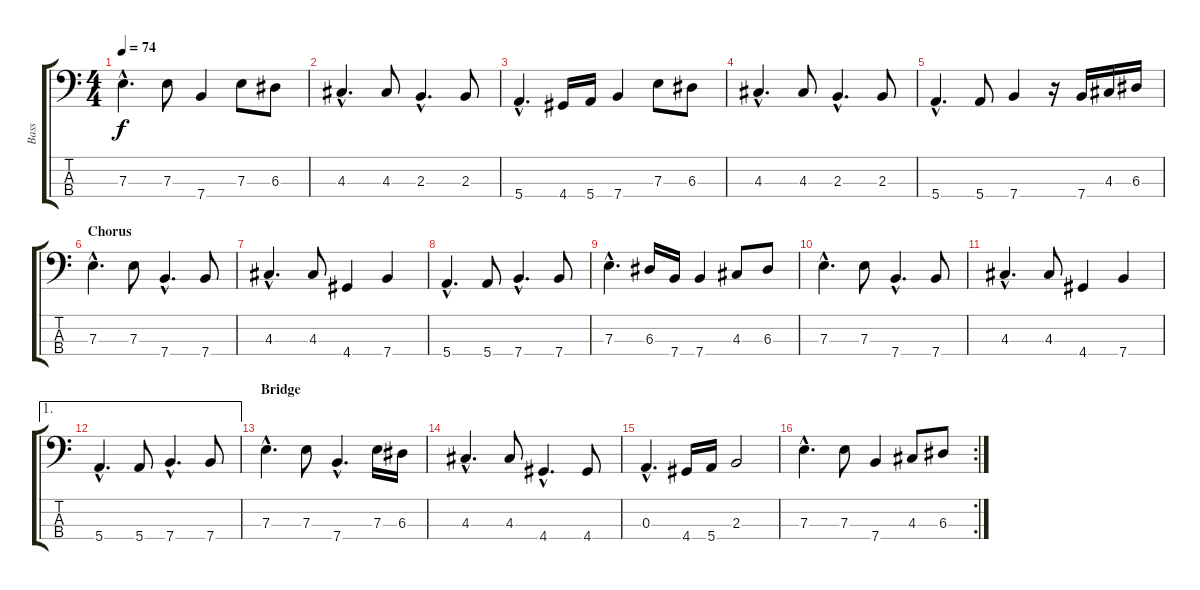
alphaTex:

\track ("Bass" "Bass") {instrument electricbassfinger}
\staff {score tabs}
\tuning (G2 D2 A1 E1) {hide}
\ts (4 4)
\tempo 74
\clef f4
\ks c
7.3{hac}.4{d dy f} 7.3.8 7.4.4 7.3.8 6.3.8 |
4.3{hac}.4{d} 4.3.8 2.3{hac}.4{d} 2.3.8 |
5.4{hac}.4{d} 4.4.16 5.4.16 7.4.4 7.3.8 6.3.8 |
4.3{hac}.4{d} 4.3.8 2.3{hac}.4{d} 2.3.8 |
5.4{hac}.4{d} 5.4.8 7.4.4 r.16 7.4.16 4.3.16 6.3.16 |
\section ("" "Chorus")
7.3{hac}.4{d} 7.3.8 7.4{hac}.4{d} 7.4.8 |
4.3{hac}.4{d} 4.3.8 4.4.4 7.4.4 |
5.4{hac}.4{d} 5.4.8 7.4{hac}.4{d} 7.4.8 |
7.3{hac}.4{d} 6.3.16 7.4.16 7.4.4 4.3.8 6.3.8 |
7.3{hac}.4{d} 7.3.8 7.4{hac}.4{d} 7.4.8 |
4.3{hac}.4{d} 4.3.8 4.4.4 7.4.4 |
\ae 1
5.4{hac}.4{d} 5.4.8 7.4{hac}.4{d} 7.4.8 |
\section ("" "Bridge")
7.3{hac}.4{d} 7.3.8 7.4{hac}.4{d} 7.3.16 6.3.16 |
4.3{hac}.4{d} 4.3.8 4.4{hac}.4{d} 4.4.8 |
0.3{hac}.4{d} 4.4.16 5.4.16 2.3.2 |
\rc 2
7.3{hac}.4{d} 7.3.8 7.4.4 4.3.8 6.3.8
